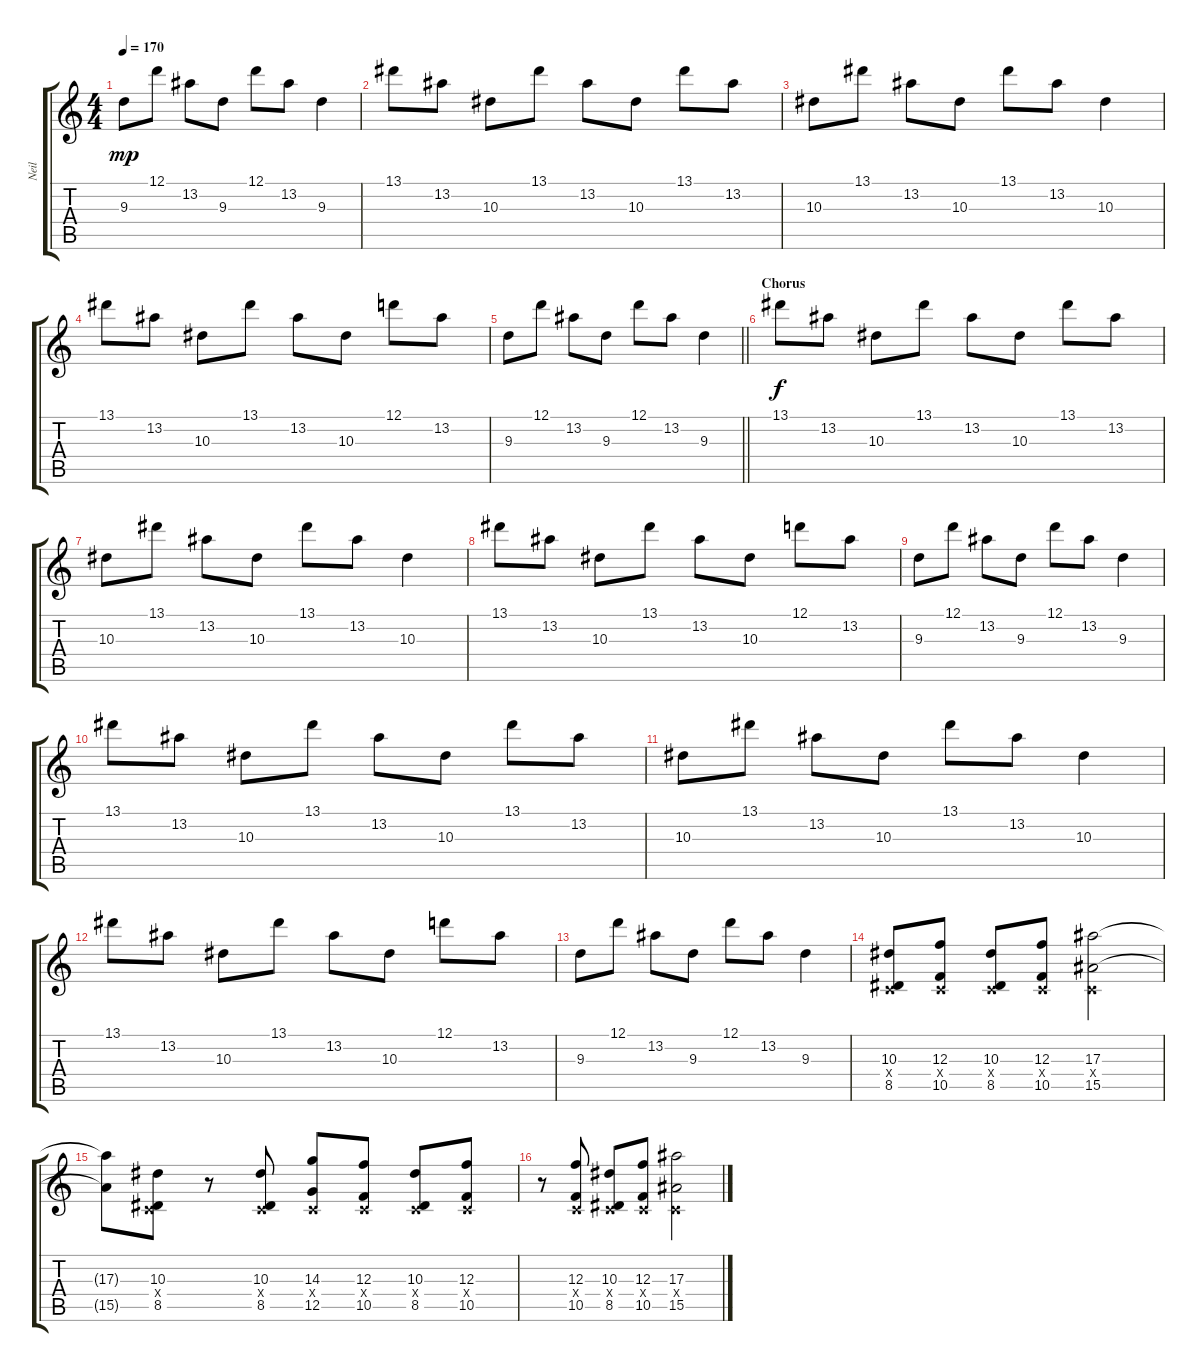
\track ("Neil" "Neil") {instrument distortionguitar}
\staff {score tabs}
\tuning (D4 A3 F3 C3 G2 C2) {hide}
\ts (4 4)
\tempo 170
\clef g2
\ks c
9.3.8{dy mp} 12.1.8 13.2.8 9.3.8 12.1.8 13.2.8 9.3.4 |
13.1.8 13.2.8 10.3.8 13.1.8 13.2.8 10.3.8 13.1.8 13.2.8 |
10.3.8 13.1.8 13.2.8 10.3.8 13.1.8 13.2.8 10.3.4 |
13.1.8 13.2.8 10.3.8 13.1.8 13.2.8 10.3.8 12.1.8 13.2.8 |
\barLineRight lightlight
9.3.8 12.1.8 13.2.8 9.3.8 12.1.8 13.2.8 9.3.4 |
\section ("" "Chorus")
13.1.8{dy f} 13.2.8 10.3.8 13.1.8 13.2.8 10.3.8 13.1.8 13.2.8 |
10.3.8 13.1.8 13.2.8 10.3.8 13.1.8 13.2.8 10.3.4 |
13.1.8 13.2.8 10.3.8 13.1.8 13.2.8 10.3.8 12.1.8 13.2.8 |
9.3.8 12.1.8 13.2.8 9.3.8 12.1.8 13.2.8 9.3.4 |
13.1.8 13.2.8 10.3.8 13.1.8 13.2.8 10.3.8 13.1.8 13.2.8 |
10.3.8 13.1.8 13.2.8 10.3.8 13.1.8 13.2.8 10.3.4 |
13.1.8 13.2.8 10.3.8 13.1.8 13.2.8 10.3.8 12.1.8 13.2.8 |
9.3.8 12.1.8 13.2.8 9.3.8 12.1.8 13.2.8 9.3.4 |
(10.3 0.4{x} 8.5).8 (12.3 0.4{x} 10.5).8 (10.3 0.4{x} 8.5).8 (12.3 0.4{x} 10.5).8 (17.3 0.4{x} 15.5).2 |
(17.3{t} 15.5{t}).8 (10.3 0.4{x} 8.5).8 r.8 (10.3 0.4{x} 8.5).8 (14.3 0.4{x} 12.5).8 (12.3 0.4{x} 10.5).8 (10.3 0.4{x} 8.5).8 (12.3 0.4{x} 10.5).8 |
r.8 (12.3 0.4{x} 10.5).8 (10.3 0.4{x} 8.5).8 (12.3 0.4{x} 10.5).8 (17.3 0.4{x} 15.5).2
